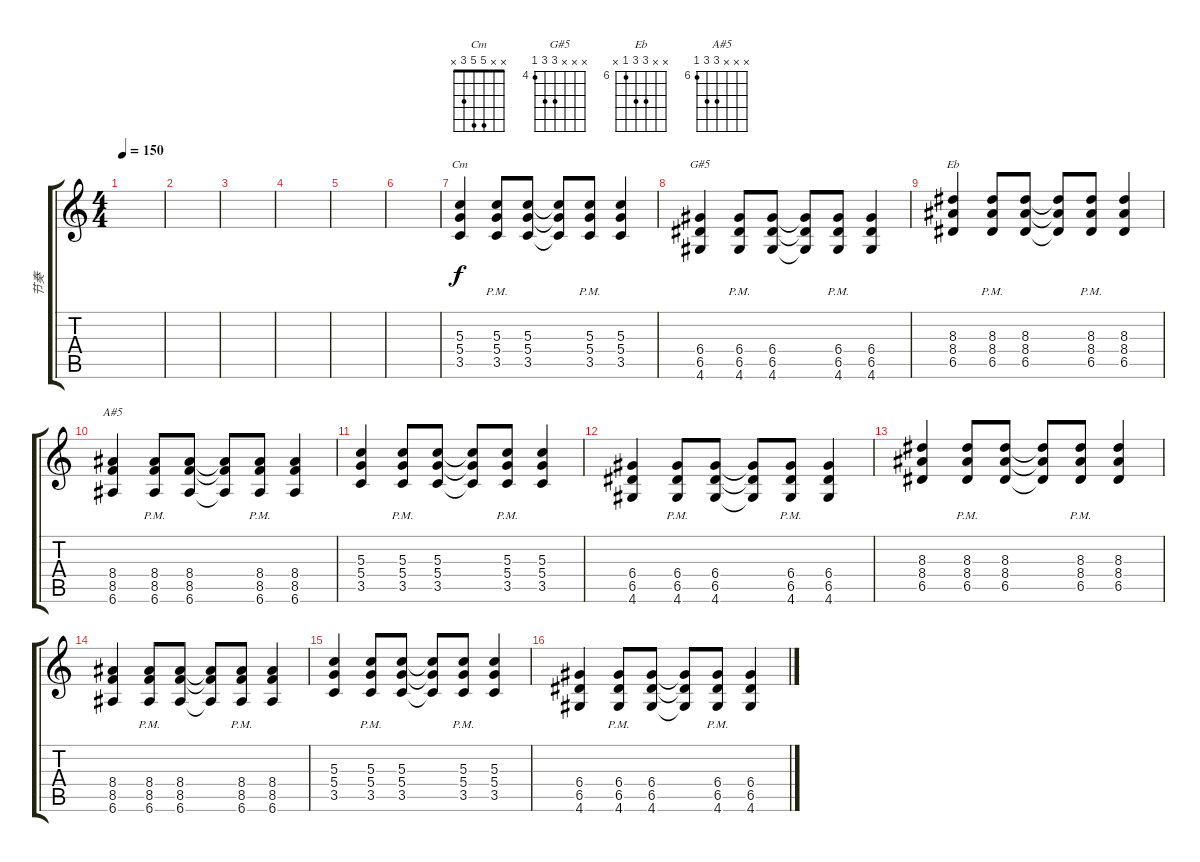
\track ("节奏" "节奏") {instrument overdrivenguitar}
\staff {score tabs}
\tuning (E4 B3 G3 D3 A2 E2) {hide}
\chord ("Cm" x x 5 5 3 x)
\chord ("G#5" x x x 6 6 4) {firstfret 4}
\chord ("Eb" x x 8 8 6 x) {firstfret 6}
\chord ("A#5" x x x 8 8 6) {firstfret 6}
\ts (4 4)
\tempo 150
\clef g2
\ks c
|
|
|
|
|
|
(5.3 5.4 3.5).4{ch "Cm"} (5.3{pm} 5.4 3.5).8 (5.3 5.4 3.5).8 (5.3{t} 5.4{t} 3.5{t}).8 (5.3 5.4 3.5{pm}).8 (5.3 5.4 3.5).4 |
(6.4 6.5 4.6).4{ch "G#5"} (6.4 6.5 4.6{pm}).8 (6.4 6.5 4.6).8 (6.4{t} 6.5{t} 4.6{t}).8 (6.4{pm} 6.5 4.6).8 (6.4 6.5 4.6).4 |
(8.3 8.4 6.5).4{ch "Eb"} (8.3 8.4 6.5{pm}).8 (8.3 8.4 6.5).8 (8.3{t} 8.4{t} 6.5{t}).8 (8.3 8.4{pm} 6.5).8 (8.3 8.4 6.5).4 |
(8.4 8.5 6.6).4{ch "A#5"} (8.4 8.5 6.6{pm}).8 (8.4 8.5 6.6).8 (8.4{t} 8.5{t} 6.6{t}).8 (8.4 8.5 6.6{pm}).8 (8.4 8.5 6.6).4 |
(5.3 5.4 3.5).4 (5.3{pm} 5.4 3.5).8 (5.3 5.4 3.5).8 (5.3{t} 5.4{t} 3.5{t}).8 (5.3 5.4 3.5{pm}).8 (5.3 5.4 3.5).4 |
(6.4 6.5 4.6).4 (6.4 6.5 4.6{pm}).8 (6.4 6.5 4.6).8 (6.4{t} 6.5{t} 4.6{t}).8 (6.4{pm} 6.5 4.6).8 (6.4 6.5 4.6).4 |
(8.3 8.4 6.5).4 (8.3 8.4 6.5{pm}).8 (8.3 8.4 6.5).8 (8.3{t} 8.4{t} 6.5{t}).8 (8.3 8.4{pm} 6.5).8 (8.3 8.4 6.5).4 |
(8.4 8.5 6.6).4 (8.4 8.5 6.6{pm}).8 (8.4 8.5 6.6).8 (8.4{t} 8.5{t} 6.6{t}).8 (8.4 8.5 6.6{pm}).8 (8.4 8.5 6.6).4 |
(5.3 5.4 3.5).4 (5.3{pm} 5.4 3.5).8 (5.3 5.4 3.5).8 (5.3{t} 5.4{t} 3.5{t}).8 (5.3 5.4 3.5{pm}).8 (5.3 5.4 3.5).4 |
(6.4 6.5 4.6).4 (6.4 6.5 4.6{pm}).8 (6.4 6.5 4.6).8 (6.4{t} 6.5{t} 4.6{t}).8 (6.4{pm} 6.5 4.6).8 (6.4 6.5 4.6).4
